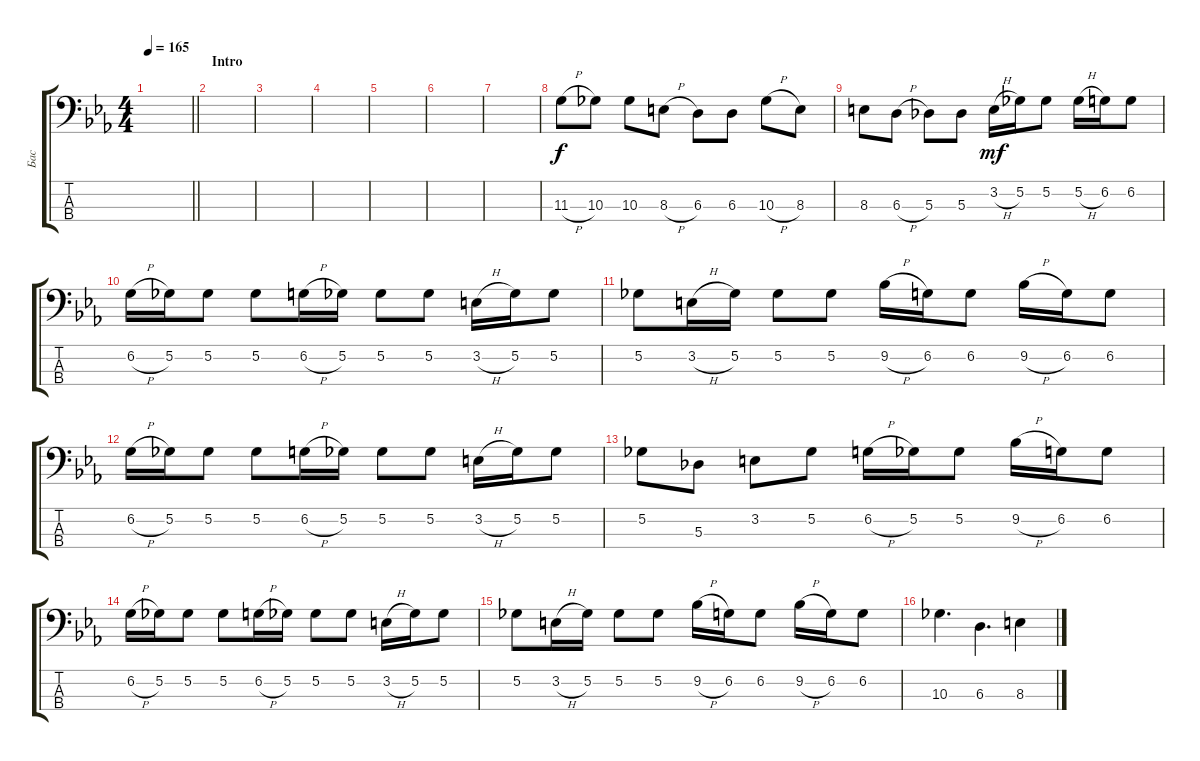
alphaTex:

\track ("Бас" "Бас") {instrument electricbassfinger}
\staff {score tabs}
\tuning (Gb2 Db2 Ab1 Db1) {hide}
\ts (4 4)
\tempo 165
\clef f4
\barLineRight lightlight
\ks cminor
|
\section ("" "Intro")
|
|
|
|
|
|
11.3{h}.8 10.3.8 10.3.8 8.3{h}.8 6.3.8 6.3.8 10.3{h}.8 8.3.8 |
8.3.8 6.3{h}.8 5.3.8 5.3.8{dy f} 3.2{h}.16{dy mf} 5.2.16 5.2.8 5.2{h}.16 6.2.16 6.2.8 |
6.2{h}.16 5.2.16 5.2.8 5.2.8 6.2{h}.16 5.2.16 5.2.8 5.2.8 3.2{h}.16 5.2.16 5.2.8 |
5.2.8 3.2{h}.16 5.2.16 5.2.8 5.2.8 9.2{h}.16 6.2.16 6.2.8 9.2{h}.16 6.2.16 6.2.8 |
6.2{h}.16 5.2.16 5.2.8 5.2.8 6.2{h}.16 5.2.16 5.2.8 5.2.8 3.2{h}.16 5.2.16 5.2.8 |
5.2.8 5.3.8 3.2.8 5.2.8 6.2{h}.16 5.2.16 5.2.8 9.2{h}.16 6.2.16 6.2.8 |
6.2{h}.16 5.2.16 5.2.8 5.2.8 6.2{h}.16 5.2.16 5.2.8 5.2.8 3.2{h}.16 5.2.16 5.2.8 |
5.2.8 3.2{h}.16 5.2.16 5.2.8 5.2.8 9.2{h}.16 6.2.16 6.2.8 9.2{h}.16 6.2.16 6.2.8 |
10.3.4{d} 6.3.4{d} 8.3.4
